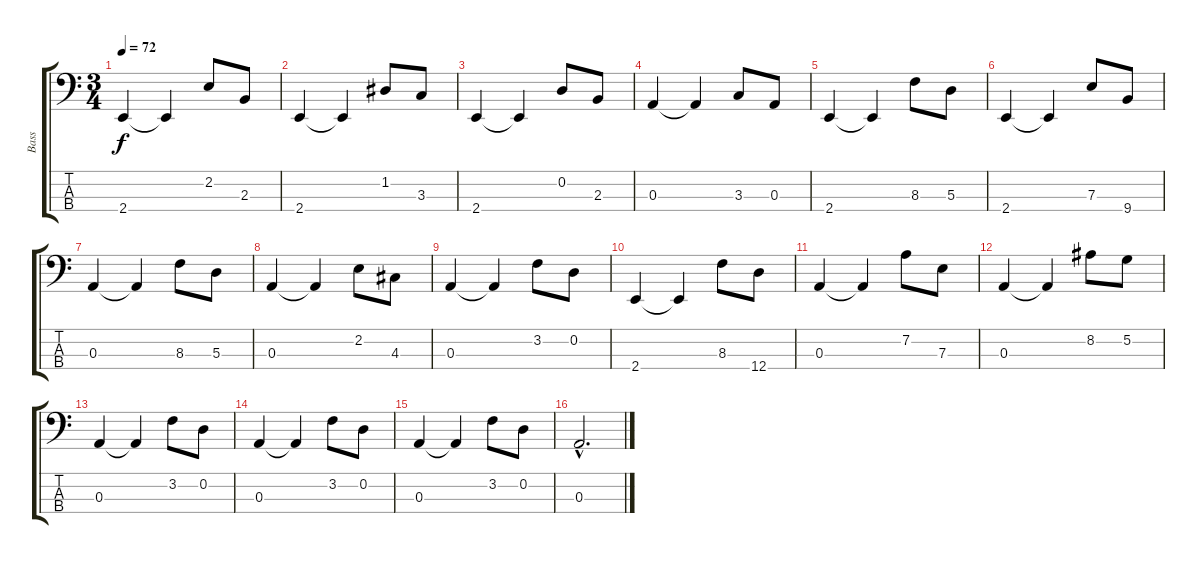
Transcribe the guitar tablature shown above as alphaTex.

\track ("Bass" "Bass") {instrument fretlessbass}
\staff {score tabs}
\tuning (G2 D2 A1 D1) {hide}
\ts (3 4)
\tempo 72
\clef f4
\ks c
2.4.4{dy f} 2.4{t}.4 2.2.8 2.3.8 |
2.4.4 2.4{t}.4 1.2.8 3.3.8 |
2.4.4 2.4{t}.4 0.2.8 2.3.8 |
0.3.4 0.3{t}.4 3.3.8 0.3.8 |
2.4.4 2.4{t}.4 8.3.8 5.3.8 |
2.4.4 2.4{t}.4 7.3.8 9.4.8 |
0.3.4 0.3{t}.4 8.3.8 5.3.8 |
0.3.4 0.3{t}.4 2.2.8 4.3.8 |
0.3.4 0.3{t}.4 3.2.8 0.2.8 |
2.4.4 2.4{t}.4 8.3.8 12.4.8 |
0.3.4 0.3{t}.4 7.2.8 7.3.8 |
0.3.4 0.3{t}.4 8.2.8 5.2.8 |
0.3.4 0.3{t}.4 3.2.8 0.2.8 |
0.3.4 0.3{t}.4 3.2.8 0.2.8 |
0.3.4 0.3{t}.4 3.2.8 0.2.8 |
0.3{hac}.2{d}
